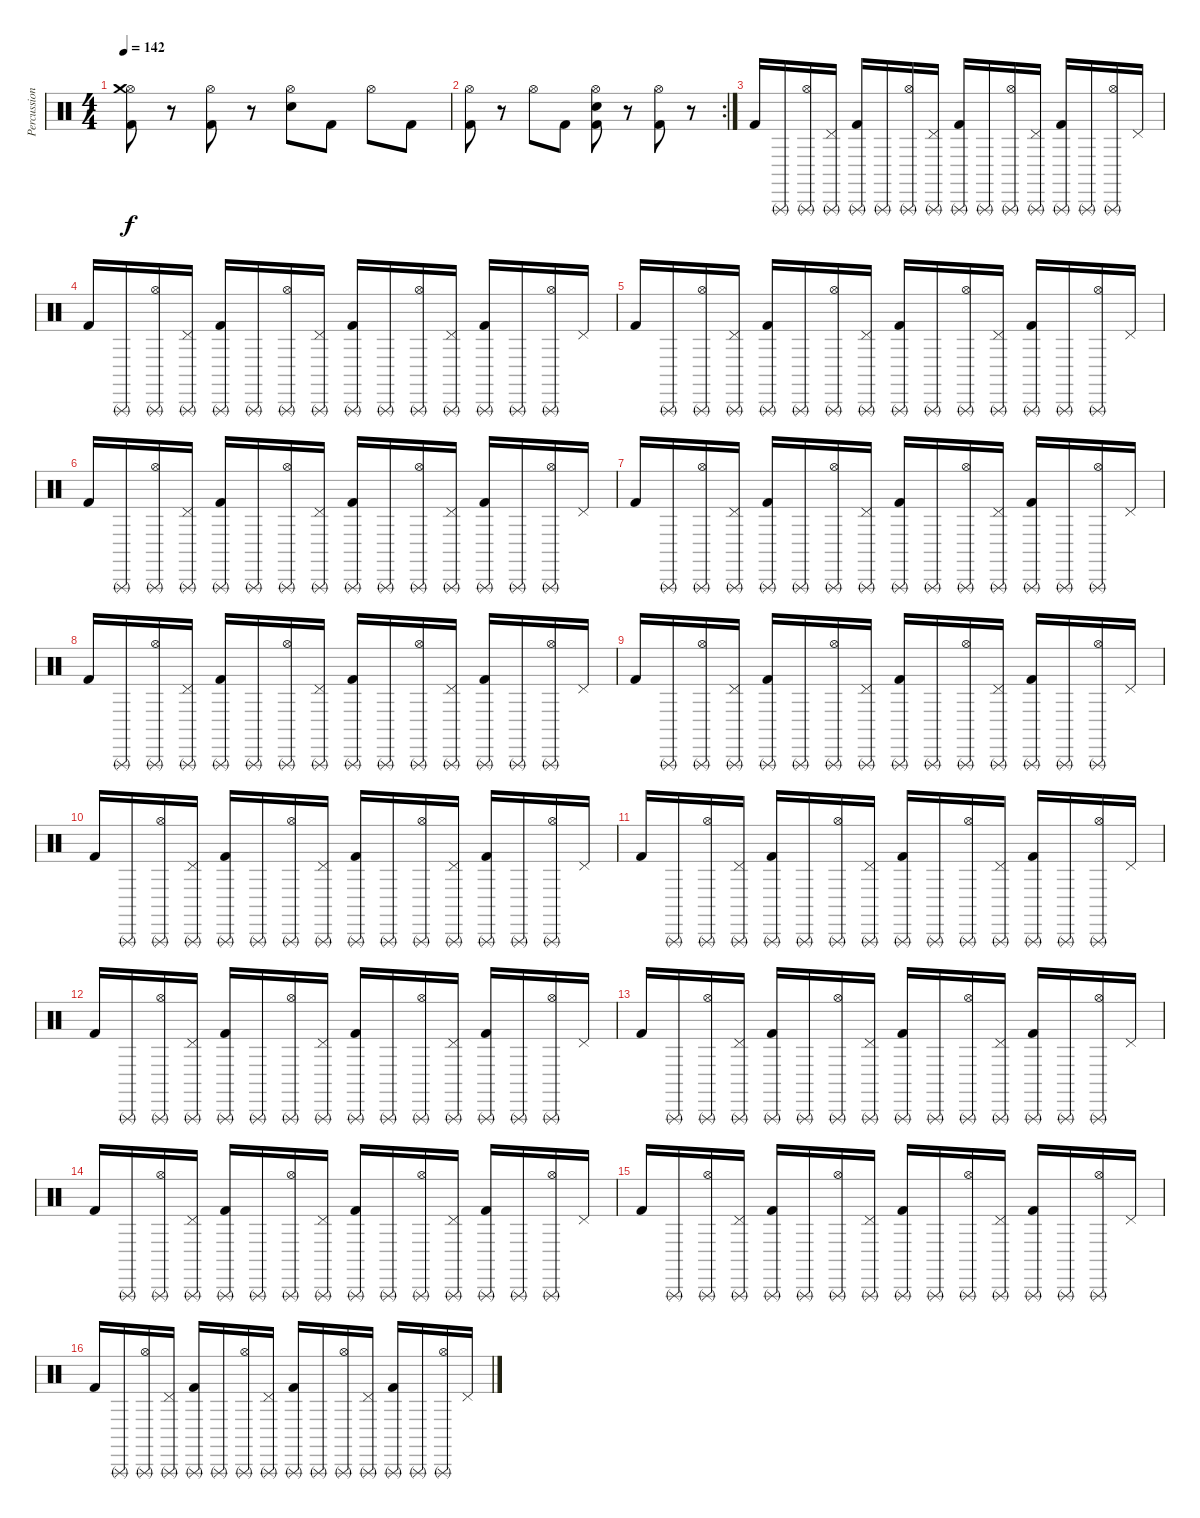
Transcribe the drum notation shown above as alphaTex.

\track ("Percussion" "Percussion") {instrument percussion}
\staff {score}
\articulation defaults
\ts (4 4)
\tempo 142
\clef neutral
\ks c
("Hi-Hat (open)" "Crash medium (hit)" "Kick (hit) 2").8{dy f} r.8 ("Hi-Hat (open)" "Kick (hit) 2").8 r.8 ("Hi-Hat (open)" "Electric Snare (hit)").8 "Kick (hit) 2".8 "Hi-Hat (open)".8 "Kick (hit) 2".8 |
\rc 2
("Hi-Hat (open)" "Kick (hit) 2").8 r.8 "Hi-Hat (open)".8 "Kick (hit) 2".8 ("Hi-Hat (open)" "Electric Snare (hit)" "Kick (hit) 2").8 r.8 ("Hi-Hat (open)" "Kick (hit) 2").8 r.8 |
"Kick (hit) 2".16 "Triangle (rnute)".16 ("Triangle (rnute)" "Hi-Hat (open)").16 ("Triangle (rnute)" "Pedal Hi-Hat (hit)").16 ("Triangle (rnute)" "Kick (hit) 2").16 "Triangle (rnute)".16 ("Triangle (rnute)" "Hi-Hat (open)").16 ("Triangle (rnute)" "Pedal Hi-Hat (hit)").16 ("Triangle (rnute)" "Kick (hit) 2").16 "Triangle (rnute)".16 ("Triangle (rnute)" "Hi-Hat (open)").16 ("Triangle (rnute)" "Pedal Hi-Hat (hit)").16 ("Triangle (rnute)" "Kick (hit) 2").16 "Triangle (rnute)".16 ("Triangle (rnute)" "Hi-Hat (open)").16 "Pedal Hi-Hat (hit)".16 |
"Kick (hit) 2".16 "Triangle (rnute)".16 ("Triangle (rnute)" "Hi-Hat (open)").16 ("Triangle (rnute)" "Pedal Hi-Hat (hit)").16 ("Triangle (rnute)" "Kick (hit) 2").16 "Triangle (rnute)".16 ("Triangle (rnute)" "Hi-Hat (open)").16 ("Triangle (rnute)" "Pedal Hi-Hat (hit)").16 ("Triangle (rnute)" "Kick (hit) 2").16 "Triangle (rnute)".16 ("Triangle (rnute)" "Hi-Hat (open)").16 ("Triangle (rnute)" "Pedal Hi-Hat (hit)").16 ("Triangle (rnute)" "Kick (hit) 2").16 "Triangle (rnute)".16 ("Triangle (rnute)" "Hi-Hat (open)").16 "Pedal Hi-Hat (hit)".16 |
"Kick (hit) 2".16 "Triangle (rnute)".16 ("Triangle (rnute)" "Hi-Hat (open)").16 ("Triangle (rnute)" "Pedal Hi-Hat (hit)").16 ("Triangle (rnute)" "Kick (hit) 2").16 "Triangle (rnute)".16 ("Triangle (rnute)" "Hi-Hat (open)").16 ("Triangle (rnute)" "Pedal Hi-Hat (hit)").16 ("Triangle (rnute)" "Kick (hit) 2").16 "Triangle (rnute)".16 ("Triangle (rnute)" "Hi-Hat (open)").16 ("Triangle (rnute)" "Pedal Hi-Hat (hit)").16 ("Triangle (rnute)" "Kick (hit) 2").16 "Triangle (rnute)".16 ("Triangle (rnute)" "Hi-Hat (open)").16 "Pedal Hi-Hat (hit)".16 |
"Kick (hit) 2".16 "Triangle (rnute)".16 ("Triangle (rnute)" "Hi-Hat (open)").16 ("Triangle (rnute)" "Pedal Hi-Hat (hit)").16 ("Triangle (rnute)" "Kick (hit) 2").16 "Triangle (rnute)".16 ("Triangle (rnute)" "Hi-Hat (open)").16 ("Triangle (rnute)" "Pedal Hi-Hat (hit)").16 ("Triangle (rnute)" "Kick (hit) 2").16 "Triangle (rnute)".16 ("Triangle (rnute)" "Hi-Hat (open)").16 ("Triangle (rnute)" "Pedal Hi-Hat (hit)").16 ("Triangle (rnute)" "Kick (hit) 2").16 "Triangle (rnute)".16 ("Triangle (rnute)" "Hi-Hat (open)").16 "Pedal Hi-Hat (hit)".16 |
"Kick (hit) 2".16 "Triangle (rnute)".16 ("Triangle (rnute)" "Hi-Hat (open)").16 ("Triangle (rnute)" "Pedal Hi-Hat (hit)").16 ("Triangle (rnute)" "Kick (hit) 2").16 "Triangle (rnute)".16 ("Triangle (rnute)" "Hi-Hat (open)").16 ("Triangle (rnute)" "Pedal Hi-Hat (hit)").16 ("Triangle (rnute)" "Kick (hit) 2").16 "Triangle (rnute)".16 ("Triangle (rnute)" "Hi-Hat (open)").16 ("Triangle (rnute)" "Pedal Hi-Hat (hit)").16 ("Triangle (rnute)" "Kick (hit) 2").16 "Triangle (rnute)".16 ("Triangle (rnute)" "Hi-Hat (open)").16 "Pedal Hi-Hat (hit)".16 |
"Kick (hit) 2".16 "Triangle (rnute)".16 ("Triangle (rnute)" "Hi-Hat (open)").16 ("Triangle (rnute)" "Pedal Hi-Hat (hit)").16 ("Triangle (rnute)" "Kick (hit) 2").16 "Triangle (rnute)".16 ("Triangle (rnute)" "Hi-Hat (open)").16 ("Triangle (rnute)" "Pedal Hi-Hat (hit)").16 ("Triangle (rnute)" "Kick (hit) 2").16 "Triangle (rnute)".16 ("Triangle (rnute)" "Hi-Hat (open)").16 ("Triangle (rnute)" "Pedal Hi-Hat (hit)").16 ("Triangle (rnute)" "Kick (hit) 2").16 "Triangle (rnute)".16 ("Triangle (rnute)" "Hi-Hat (open)").16 "Pedal Hi-Hat (hit)".16 |
"Kick (hit) 2".16 "Triangle (rnute)".16 ("Triangle (rnute)" "Hi-Hat (open)").16 ("Triangle (rnute)" "Pedal Hi-Hat (hit)").16 ("Triangle (rnute)" "Kick (hit) 2").16 "Triangle (rnute)".16 ("Triangle (rnute)" "Hi-Hat (open)").16 ("Triangle (rnute)" "Pedal Hi-Hat (hit)").16 ("Triangle (rnute)" "Kick (hit) 2").16 "Triangle (rnute)".16 ("Triangle (rnute)" "Hi-Hat (open)").16 ("Triangle (rnute)" "Pedal Hi-Hat (hit)").16 ("Triangle (rnute)" "Kick (hit) 2").16 "Triangle (rnute)".16 ("Triangle (rnute)" "Hi-Hat (open)").16 "Pedal Hi-Hat (hit)".16 |
"Kick (hit) 2".16 "Triangle (rnute)".16 ("Triangle (rnute)" "Hi-Hat (open)").16 ("Triangle (rnute)" "Pedal Hi-Hat (hit)").16 ("Triangle (rnute)" "Kick (hit) 2").16 "Triangle (rnute)".16 ("Triangle (rnute)" "Hi-Hat (open)").16 ("Triangle (rnute)" "Pedal Hi-Hat (hit)").16 ("Triangle (rnute)" "Kick (hit) 2").16 "Triangle (rnute)".16 ("Triangle (rnute)" "Hi-Hat (open)").16 ("Triangle (rnute)" "Pedal Hi-Hat (hit)").16 ("Triangle (rnute)" "Kick (hit) 2").16 "Triangle (rnute)".16 ("Triangle (rnute)" "Hi-Hat (open)").16 "Pedal Hi-Hat (hit)".16 |
"Kick (hit) 2".16 "Triangle (rnute)".16 ("Triangle (rnute)" "Hi-Hat (open)").16 ("Triangle (rnute)" "Pedal Hi-Hat (hit)").16 ("Triangle (rnute)" "Kick (hit) 2").16 "Triangle (rnute)".16 ("Triangle (rnute)" "Hi-Hat (open)").16 ("Triangle (rnute)" "Pedal Hi-Hat (hit)").16 ("Triangle (rnute)" "Kick (hit) 2").16 "Triangle (rnute)".16 ("Triangle (rnute)" "Hi-Hat (open)").16 ("Triangle (rnute)" "Pedal Hi-Hat (hit)").16 ("Triangle (rnute)" "Kick (hit) 2").16 "Triangle (rnute)".16 ("Triangle (rnute)" "Hi-Hat (open)").16 "Pedal Hi-Hat (hit)".16 |
"Kick (hit) 2".16 "Triangle (rnute)".16 ("Triangle (rnute)" "Hi-Hat (open)").16 ("Triangle (rnute)" "Pedal Hi-Hat (hit)").16 ("Triangle (rnute)" "Kick (hit) 2").16 "Triangle (rnute)".16 ("Triangle (rnute)" "Hi-Hat (open)").16 ("Triangle (rnute)" "Pedal Hi-Hat (hit)").16 ("Triangle (rnute)" "Kick (hit) 2").16 "Triangle (rnute)".16 ("Triangle (rnute)" "Hi-Hat (open)").16 ("Triangle (rnute)" "Pedal Hi-Hat (hit)").16 ("Triangle (rnute)" "Kick (hit) 2").16 "Triangle (rnute)".16 ("Triangle (rnute)" "Hi-Hat (open)").16 "Pedal Hi-Hat (hit)".16 |
"Kick (hit) 2".16 "Triangle (rnute)".16 ("Triangle (rnute)" "Hi-Hat (open)").16 ("Triangle (rnute)" "Pedal Hi-Hat (hit)").16 ("Triangle (rnute)" "Kick (hit) 2").16 "Triangle (rnute)".16 ("Triangle (rnute)" "Hi-Hat (open)").16 ("Triangle (rnute)" "Pedal Hi-Hat (hit)").16 ("Triangle (rnute)" "Kick (hit) 2").16 "Triangle (rnute)".16 ("Triangle (rnute)" "Hi-Hat (open)").16 ("Triangle (rnute)" "Pedal Hi-Hat (hit)").16 ("Triangle (rnute)" "Kick (hit) 2").16 "Triangle (rnute)".16 ("Triangle (rnute)" "Hi-Hat (open)").16 "Pedal Hi-Hat (hit)".16 |
"Kick (hit) 2".16 "Triangle (rnute)".16 ("Triangle (rnute)" "Hi-Hat (open)").16 ("Triangle (rnute)" "Pedal Hi-Hat (hit)").16 ("Triangle (rnute)" "Kick (hit) 2").16 "Triangle (rnute)".16 ("Triangle (rnute)" "Hi-Hat (open)").16 ("Triangle (rnute)" "Pedal Hi-Hat (hit)").16 ("Triangle (rnute)" "Kick (hit) 2").16 "Triangle (rnute)".16 ("Triangle (rnute)" "Hi-Hat (open)").16 ("Triangle (rnute)" "Pedal Hi-Hat (hit)").16 ("Triangle (rnute)" "Kick (hit) 2").16 "Triangle (rnute)".16 ("Triangle (rnute)" "Hi-Hat (open)").16 "Pedal Hi-Hat (hit)".16 |
"Kick (hit) 2".16 "Triangle (rnute)".16 ("Triangle (rnute)" "Hi-Hat (open)").16 ("Triangle (rnute)" "Pedal Hi-Hat (hit)").16 ("Triangle (rnute)" "Kick (hit) 2").16 "Triangle (rnute)".16 ("Triangle (rnute)" "Hi-Hat (open)").16 ("Triangle (rnute)" "Pedal Hi-Hat (hit)").16 ("Triangle (rnute)" "Kick (hit) 2").16 "Triangle (rnute)".16 ("Triangle (rnute)" "Hi-Hat (open)").16 ("Triangle (rnute)" "Pedal Hi-Hat (hit)").16 ("Triangle (rnute)" "Kick (hit) 2").16 "Triangle (rnute)".16 ("Triangle (rnute)" "Hi-Hat (open)").16 "Pedal Hi-Hat (hit)".16 |
"Kick (hit) 2".16 "Triangle (rnute)".16 ("Triangle (rnute)" "Hi-Hat (open)").16 ("Triangle (rnute)" "Pedal Hi-Hat (hit)").16 ("Triangle (rnute)" "Kick (hit) 2").16 "Triangle (rnute)".16 ("Triangle (rnute)" "Hi-Hat (open)").16 ("Triangle (rnute)" "Pedal Hi-Hat (hit)").16 ("Triangle (rnute)" "Kick (hit) 2").16 "Triangle (rnute)".16 ("Triangle (rnute)" "Hi-Hat (open)").16 ("Triangle (rnute)" "Pedal Hi-Hat (hit)").16 ("Triangle (rnute)" "Kick (hit) 2").16 "Triangle (rnute)".16 ("Triangle (rnute)" "Hi-Hat (open)").16 "Pedal Hi-Hat (hit)".16
